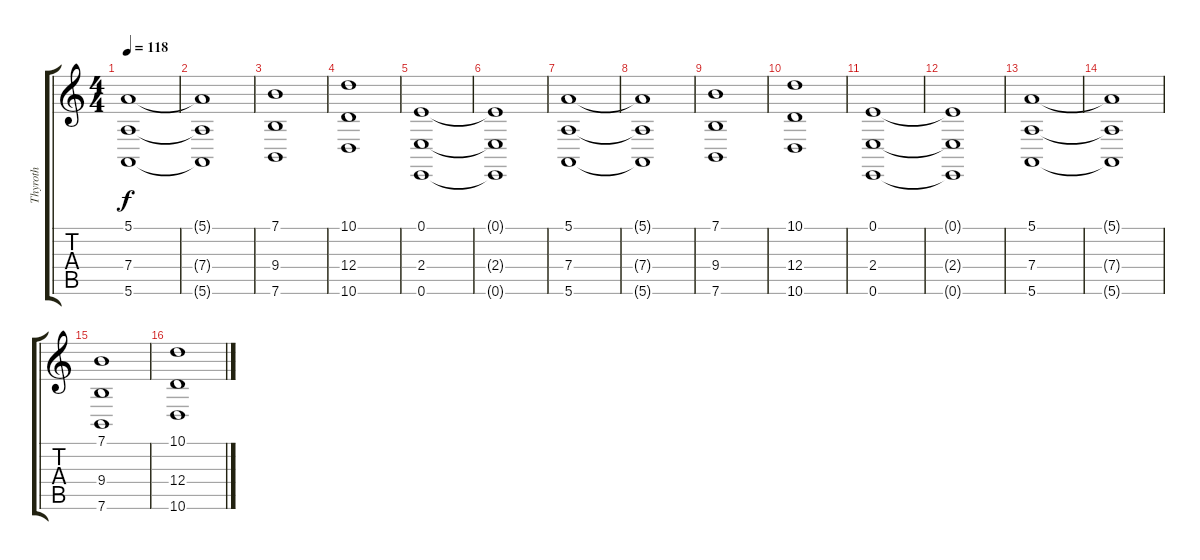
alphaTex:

\track ("Thyroth" "Thyroth") {instrument choiraahs}
\staff {score tabs}
\tuning (E4 B3 G3 D3 A2 E2) {hide}
\ts (4 4)
\tempo 118
\clef g2
\ks c
(5.1 7.4 5.6).1{dy f} |
(5.1{t} 7.4{t} 5.6{t}).1 |
(7.1 9.4 7.6).1 |
(10.1 12.4 10.6).1 |
(0.1 2.4 0.6).1 |
(0.1{t} 2.4{t} 0.6{t}).1 |
(5.1 7.4 5.6).1 |
(5.1{t} 7.4{t} 5.6{t}).1 |
(7.1 9.4 7.6).1 |
(10.1 12.4 10.6).1 |
(0.1 2.4 0.6).1 |
(0.1{t} 2.4{t} 0.6{t}).1 |
(5.1 7.4 5.6).1 |
(5.1{t} 7.4{t} 5.6{t}).1 |
(7.1 9.4 7.6).1 |
(10.1 12.4 10.6).1
